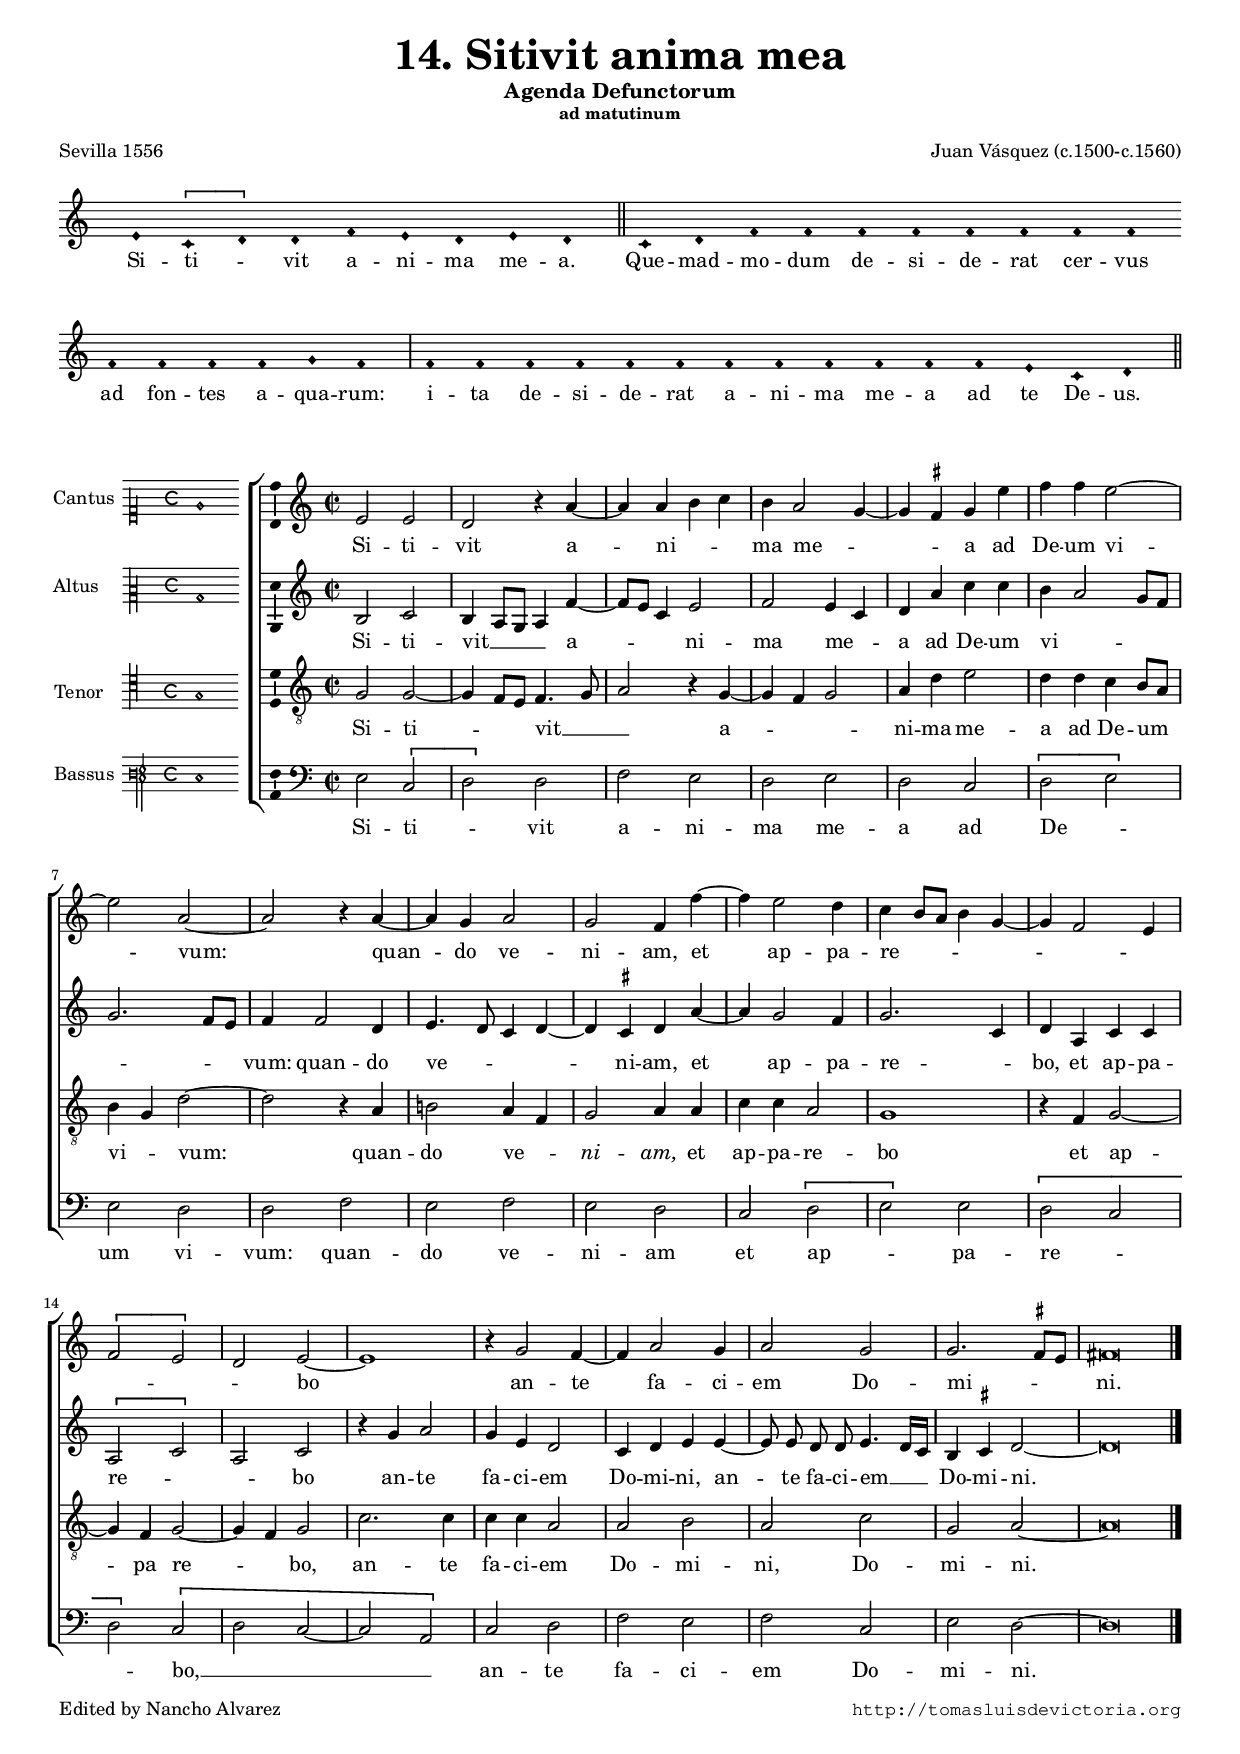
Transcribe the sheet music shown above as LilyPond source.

\version "2.18.0"

#(set-default-paper-size "a4")
#(set-global-staff-size 16.2)
#(ly:set-option 'point-and-click #f)
%mobile -s15.5 -i3.2

italicas=\override LyricText.font-shape = #'italic
rectas=\override LyricText.font-shape = #'upright
ss=\once \set suggestAccidentals = ##t
incipitwidth = 20
mtempo={\tempo 4 = 100}
mtempob={\tempo 4 = 50}

htitle="AD: 14. Sitivit anima mea"
hcomposer="Vásquez"

\header {
	title=\markup{\fontsize #3 "14. Sitivit anima mea"}
	subtitle="Agenda Defunctorum"
	subsubtitle=\markup{\column{\raise #1 "ad matutinum" }}
	composer="Juan Vásquez (c.1500-c.1560)"
        pdfauthor=\composer
	%opus="(-)"
	poet=\markup{"Sevilla 1556"}
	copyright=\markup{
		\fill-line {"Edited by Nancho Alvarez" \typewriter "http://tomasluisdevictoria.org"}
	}
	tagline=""
}


\markup{\null \vspace #.4 }

\score {\transpose c c {
\new Staff
%\with {
%  fontSize = #-3
%  \override StaffSymbol #'staff-space = #(magstep -4)
%  \override LyricText #'font-size = #-3
%} 
<<
         \new Voice = "canto" \relative c'{
         	 %\set Staff.instrumentName=""
                 \override Staff.TimeSignature.transparent = ##t
                 \override Stem.transparent = ##t
                 \set Score.timing = ##f
                 \override NoteHead.style = #'neomensural         
                 \clef "treble" 
                 \key c \major
                 e4 \[c d\] d f e d e d \bar "||"
                 c4 d f f f f f f f f
                 \bar "" \break %notablet
                 f f f f g f \bar "|"
                 f f f f f f f f f f f f e c d \bar "||"
         }
         \new Lyrics \lyricsto "canto" {
         Si -- ti -- _ vit a -- ni -- ma me -- a.
         Que -- mad -- mo -- dum
         de -- si -- de -- rat cer -- vus
         ad fon -- tes a -- qua -- rum:
         i -- ta de -- si -- de -- rat 
         a -- ni -- ma me -- a ad te De -- us.
                
         }
>>
        }%transpose

\layout {
        \override LigatureBracket.padding = #1
        %line-width=16\cm 
        indent=0.0\cm
        ragged-right = ##f
		%tablet line-width=16\cm
		%tablet indent=0\cm
}
}

%tablet \pageBreak

global={\key c \major \time 2/2 \skip 1*21 
	\bar "|."
}


cantus=\relative c'{
	e2 e
	d r4 a' ~
	a a b c
	b a2 g4 ~
	g \ss fis g e'
	f f e2 ~
	e a, ~
	a r4 a ~
	a g a2 % SR \ss gis
	g2 f4 f' ~
	f e2 d4
	c b8 a b4 g ~
	g f2 e4
	\[f2 e\]
	d2 e ~
	e1
	r4 g2 f4 ~
	f4 a2 g4 % SR \ss gis4
	a2 g
	g2. \ss fis8 e
	fis\breve*1/2
}

altus=\relative c'{
	b2 c
	b4 a8 g a4 f' ~
	f8 e c4 e2
	f2 e4 c
	d a' c c
	b4 a2 g8 f
	g2. f8 e
	f4 f2 d4
	e4. d8 c4 d ~
	d \ss cis d a' ~
	a4 g2 f4
	g2. c,4
	d4 a c c
	\[a2 c\]
	a c
	r4 g' a2
	g4 e d2
	c4 d e e ~
	e8 \noBeam e \noBeam d \noBeam d
	e4. d16 c
	b4 \ss cis d2 ~
	d\breve*1/2
}

tenor=\relative c'{
	g2 g ~
	g4 f8 e f4. g8
	a2 r4 g ~
	g f g2
	a4 d e2
	d4 d c b8 a
	b4 g d'2 ~
	d2 r4 a
	b!2 a4 f
	g2 a4 a
	c c a2
	g1
	r4 f g2 ~
	g4 f g2 ~
	g4 f g2 % SR \ss fis
	c2. c4
	c c a2
	a2 b
	a c
	g a ~
	a\breve*1/2
}

bassus=\relative c{
	e2 \[c
	d\] d
	f e
	d e
	d c
	\[d e\]
	e d
	d f
	e f
	e d
	c \[d
	e\] e
	\[d c
	d\] \[c
	d c ~
	c a\]
	c d
	f e
	f c
	e d ~
	d\breve*1/2
}

textocantus=\lyricmode{
Si -- ti -- vit
a -- ni -- _ _ ma me -- _ _ a
ad De -- um vi -- vum:
quan -- do ve -- ni -- am,
et ap -- pa -- re -- _ _ _ _ _ _ _ _ _ bo
an -- te fa -- ci -- em Do -- mi -- _ _ ni. % ?
}

textoaltus=\lyricmode{
Si -- ti -- vit __ _ _ _
a -- _ _ ni -- ma me -- _ a
ad De -- um vi -- _ _ _ _ _ _ vum:
quan -- do ve -- _ _ _ ni -- am,
et ap -- pa -- re -- _ bo,
et ap -- pa -- re -- _ _ bo
an -- te fa -- ci -- em
Do -- mi -- ni,
an -- te fa -- ci -- em __ _ _ Do -- mi -- ni.
}

textotenor=\lyricmode{
Si -- ti -- _ _ vit __ _ _ 
a -- _ _ ni -- ma me -- a
ad De -- um _ vi -- _ vum:
quan -- do ve -- _ \italicas ni -- am, \rectas % ni am _
et ap -- pa -- re -- bo
et ap -- pa re -- _ bo,
an -- te fa -- ci -- em
Do -- mi -- ni,
Do -- mi -- ni.
}

textobassus=\lyricmode{
Si -- ti -- _ vit a -- ni -- ma me -- a
ad De -- _ um vi -- vum:
quan -- do ve -- ni -- am
et ap -- _ pa -- re -- _ _ bo, __ _ _ _ 
an -- te fa -- ci -- em Do -- mi -- ni.
}


incipitcantus=\markup{
	\score{
		{ 
		\set Staff.instrumentName="Cantus "
		\override NoteHead.style = #'neomensural
		\override Staff.TimeSignature.style = #'neomensural
		\cadenzaOn 
		\clef "petrucci-c1"
		\key c \major
		\time 4/4
                e'1
		} 

	\layout { line-width=\incipitwidth indent = 0 }
	}
}

incipitaltus=\markup{
	\score{
		{ 
		\set Staff.instrumentName="Altus    "
		\override NoteHead.style = #'neomensural 
		\override Staff.TimeSignature.style = #'neomensural
		\cadenzaOn 
		\clef "petrucci-c2"
		\key c \major
		\time 4/4
                b1
		} 
	\layout { line-width=\incipitwidth indent = 0 }
	}
}


incipittenor=\markup{
	\score{
		{ 
		\set Staff.instrumentName="Tenor   "
		\override NoteHead.style = #'neomensural 
		\override Staff.TimeSignature.style = #'neomensural
		\cadenzaOn 
		\clef "petrucci-c4"
		\key c \major
		\time 4/4
                g1
		} 
	\layout { line-width=\incipitwidth indent=0 }
	}
}

incipitbassus=\markup{
	\score{
		{ 
		\set Staff.instrumentName="Bassus "
		\override NoteHead.style = #'neomensural
		\override Staff.TimeSignature.style = #'neomensural
		\cadenzaOn 
		\clef "petrucci-f3"
		\key c \major
		\time 4/4
                e1 % SR e\breve
		} 
	\layout { line-width=\incipitwidth indent = 0 }
	}
}

%\layout {
%       \context {\Voice
%               \remove Ligature_bracket_engraver
%               \consists Mensural_ligature_engraver
%       }
%       line-width=\incipitwidth
%       indent = 0
%}

\score {\transpose c' c'{
\new ChoirStaff<<

	\new Staff <<\global
	\new Voice="v1" {
		\set Staff.instrumentName=\incipitcantus
		\clef "treble"
		\cantus }
	\new Lyrics \lyricsto "v1" {\textocantus }
	>>

	\new Staff <<\global
	\new Voice="v2" {
		\set Staff.instrumentName=\incipitaltus
		\clef "treble"
		\altus }
	\new Lyrics \lyricsto "v2" {\textoaltus }
	>>
	
	\new Staff <<\global
	\new Voice="v3" {
		\set Staff.instrumentName=\incipittenor
		\clef "G_8"
		\tenor }
	\new Lyrics \lyricsto "v3" {\textotenor }
	>>

	\new Staff <<\global
	\new Voice="v4" {
		\set Staff.instrumentName=\incipitbassus
		\clef "bass"
		\bassus }
	\new Lyrics \lyricsto "v4" {\textobassus }
	>>
	
>>

	} % transpose

\layout{ 
	\context {\Lyrics 
		\override VerticalAxisGroup.staff-affinity = #UP
		\override VerticalAxisGroup.nonstaff-relatedstaff-spacing =
			#'((basic-distance . 0) (minimum-distance . 0) (padding . 1))
		\override LyricText.font-size = #1.2
		\override LyricHyphen.minimum-distance = #0.5
	}
	\context {\Score 
		tempoHideNote = ##t
		\override BarNumber.padding = #2 
	}
	\context {\Voice 
		%melismaBusyProperties = #'()
		%autoBeaming = ##f
	}
	\context {\Staff 
                %\RemoveEmptyStaves
                %\override VerticalAxisGroup.remove-first = ##t
		\override VerticalAxisGroup.staff-staff-spacing =
			#'((basic-distance . 11) (minimum-distance . 0) (padding . 1))
		\consists Ambitus_engraver 
		\override LigatureBracket.padding = #1
	}
}

%\midi { \mtempo }

}


\paper{
	%first-page-number = #33
	evenHeaderMarkup=\markup  \fill-line { \fromproperty #'page:page-number-string \htitle \hcomposer }
	oddHeaderMarkup= \markup  \fill-line { \on-the-fly #not-first-page \hcomposer \on-the-fly #not-first-page \htitle \on-the-fly #not-first-page \fromproperty #'page:page-number-string }
	%system-count=20
	page-count = 1
	ragged-last-bottom = ##f
	indent=3.4\cm
	system-system-spacing =
	#'((basic-distance . 20) (minimum-distance . 0) (padding . 5))
	top-system-spacing = % header
	#'((basic-distance . 10) (minimum-distance . 0) (padding . 0))
	last-bottom-spacing = % footer
	#'((basic-distance . 14) (minimum-distance . 0) (padding . 0))
	markup-system-spacing.padding = #1.5
	score-system-spacing =
	#'((basic-distance . 23) (minimum-distance . 0) (padding . 0))
}
